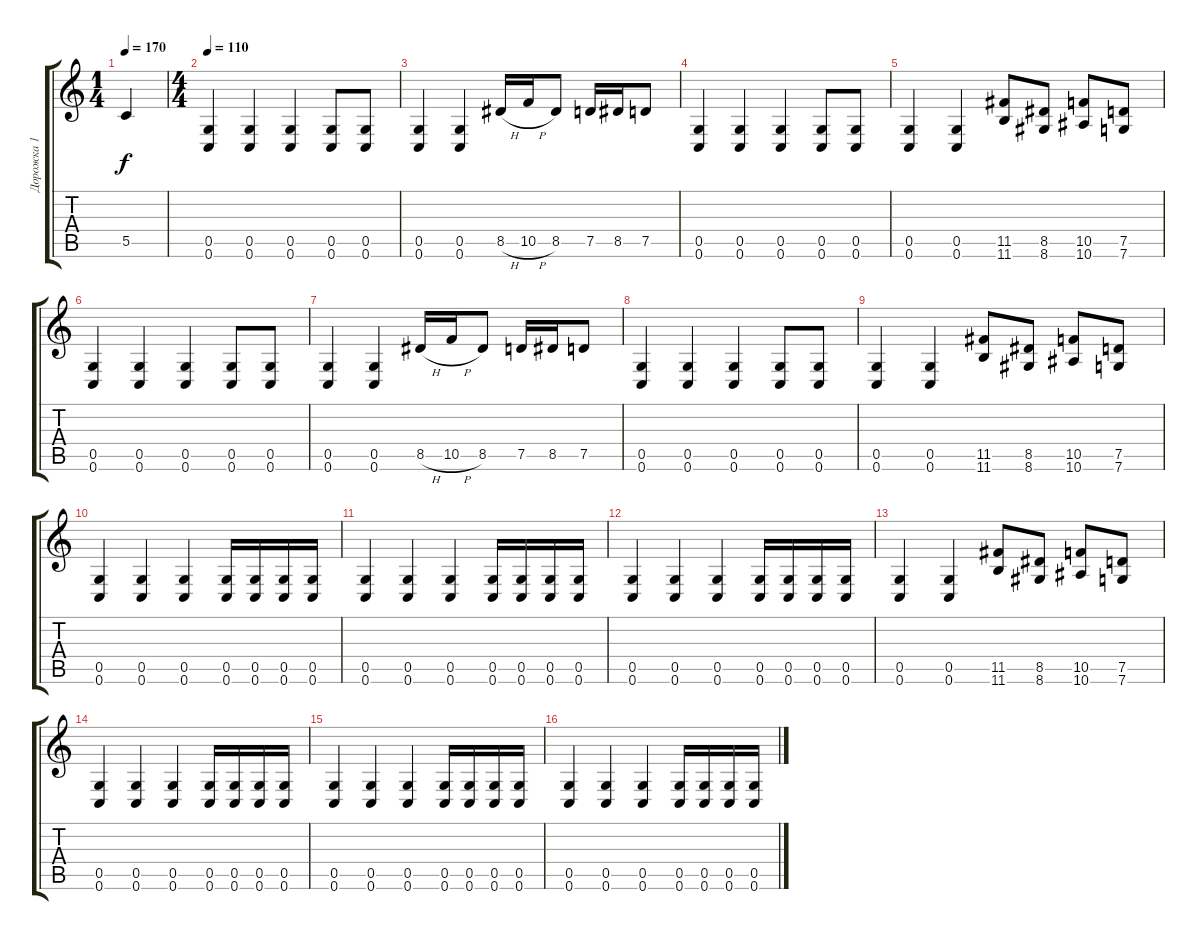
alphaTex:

\track ("Дорожка 1" "Дорожка 1") {instrument distortionguitar}
\staff {score tabs}
\tuning (D4 A3 F3 C3 G2 C2) {hide}
\ts (1 4)
\tempo 170
\clef g2
\ks c
5.5{t}.4{dy f} |
\ts (4 4)
\tempo 110
(0.5 0.6).4 (0.5 0.6).4 (0.5 0.6).4 (0.5 0.6).8 (0.5 0.6).8 |
(0.5 0.6).4 (0.5 0.6).4 8.5{h}.16 10.5{h}.16 8.5.8 7.5.16 8.5.16 7.5.8 |
(0.5 0.6).4 (0.5 0.6).4 (0.5 0.6).4 (0.5 0.6).8 (0.5 0.6).8 |
(0.5 0.6).4 (0.5 0.6).4 (11.5 11.6).8 (8.5 8.6).8 (10.5 10.6).8 (7.5 7.6).8 |
(0.5 0.6).4 (0.5 0.6).4 (0.5 0.6).4 (0.5 0.6).8 (0.5 0.6).8 |
(0.5 0.6).4 (0.5 0.6).4 8.5{h}.16 10.5{h}.16 8.5.8 7.5.16 8.5.16 7.5.8 |
(0.5 0.6).4 (0.5 0.6).4 (0.5 0.6).4 (0.5 0.6).8 (0.5 0.6).8 |
(0.5 0.6).4 (0.5 0.6).4 (11.5 11.6).8 (8.5 8.6).8 (10.5 10.6).8 (7.5 7.6).8 |
(0.5 0.6).4 (0.5 0.6).4 (0.5 0.6).4 (0.5 0.6).16 (0.5 0.6).16 (0.5 0.6).16 (0.5 0.6).16 |
(0.5 0.6).4 (0.5 0.6).4 (0.5 0.6).4 (0.5 0.6).16 (0.5 0.6).16 (0.5 0.6).16 (0.5 0.6).16 |
(0.5 0.6).4 (0.5 0.6).4 (0.5 0.6).4 (0.5 0.6).16 (0.5 0.6).16 (0.5 0.6).16 (0.5 0.6).16 |
(0.5 0.6).4 (0.5 0.6).4 (11.5 11.6).8 (8.5 8.6).8 (10.5 10.6).8 (7.5 7.6).8 |
(0.5 0.6).4 (0.5 0.6).4 (0.5 0.6).4 (0.5 0.6).16 (0.5 0.6).16 (0.5 0.6).16 (0.5 0.6).16 |
(0.5 0.6).4 (0.5 0.6).4 (0.5 0.6).4 (0.5 0.6).16 (0.5 0.6).16 (0.5 0.6).16 (0.5 0.6).16 |
(0.5 0.6).4 (0.5 0.6).4 (0.5 0.6).4 (0.5 0.6).16 (0.5 0.6).16 (0.5 0.6).16 (0.5 0.6).16
